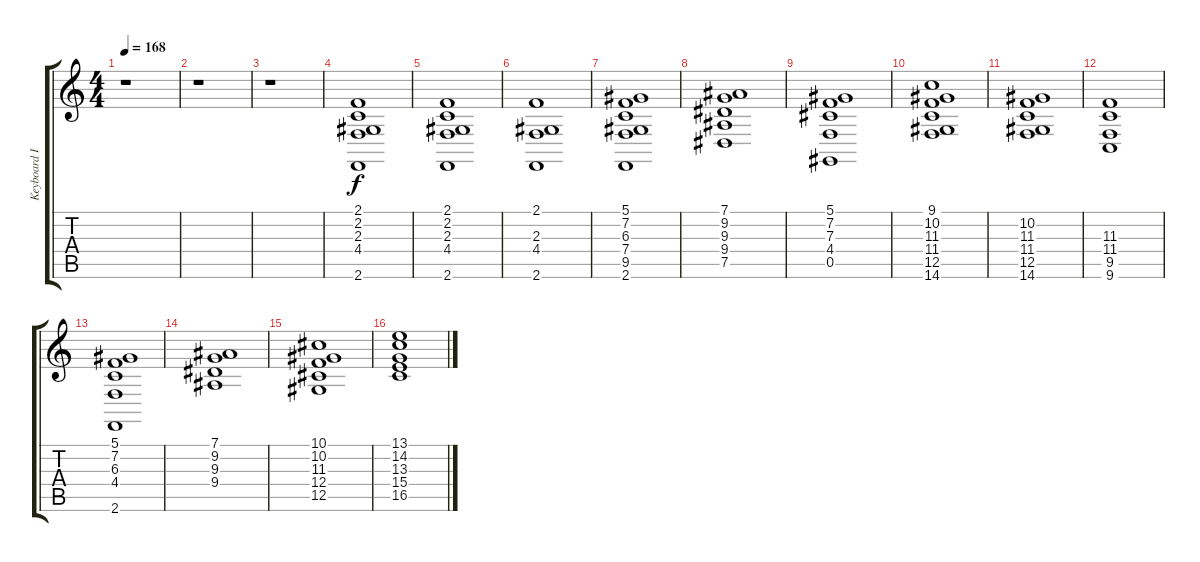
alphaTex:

\track ("Keyboard II" "Keyboard I") {instrument choiraahs}
\staff {score tabs}
\tuning (Eb4 Bb3 Gb3 Db3 Ab2 Eb2) {hide}
\ts (4 4)
\tempo 168
\clef g2
\ks c
r.1{dy f} |
r.1 |
r.1 |
(2.1 2.2 2.3 4.4 2.6).1 |
(2.1 2.2 2.3 4.4 2.6).1 |
(2.1 2.3 4.4 2.6).1 |
(5.1 7.2 6.3 7.4 9.5 2.6).1 |
(7.1 9.2 9.3 9.4 7.5).1 |
(5.1 7.2 7.3 4.4 0.5).1 |
(9.1 10.2 11.3 11.4 12.5 14.6).1 |
(10.2 11.3 11.4 12.5 14.6).1 |
(11.3 11.4 9.5 9.6).1 |
(5.1 7.2 6.3 4.4 2.6).1 |
(7.1 9.2 9.3 9.4).1 |
(10.1 10.2 11.3 12.4 12.5).1 |
(13.1 14.2 13.3 15.4 16.5).1
